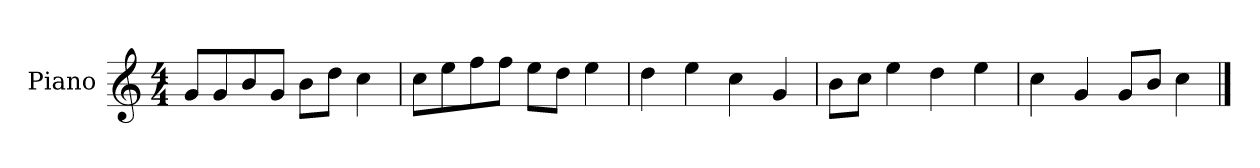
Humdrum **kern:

**kern
*part1
*staff1
*I"Piano
*I'P-no
*clefG2
*k[]
*M4/4
*MM90
=1
8g/L
8g/
8b/
8g/J
8b\L
8dd\J
4cc\
=2
8cc\L
8ee\
8ff\
8ff\J
8ee\L
8dd\J
4ee\
=3
4dd\
4ee\
4cc\
4g/
=4
8b\L
8cc\J
4ee\
4dd\
4ee\
=5
4cc\
4g/
8g/L
8b/J
4cc\
==
*-
